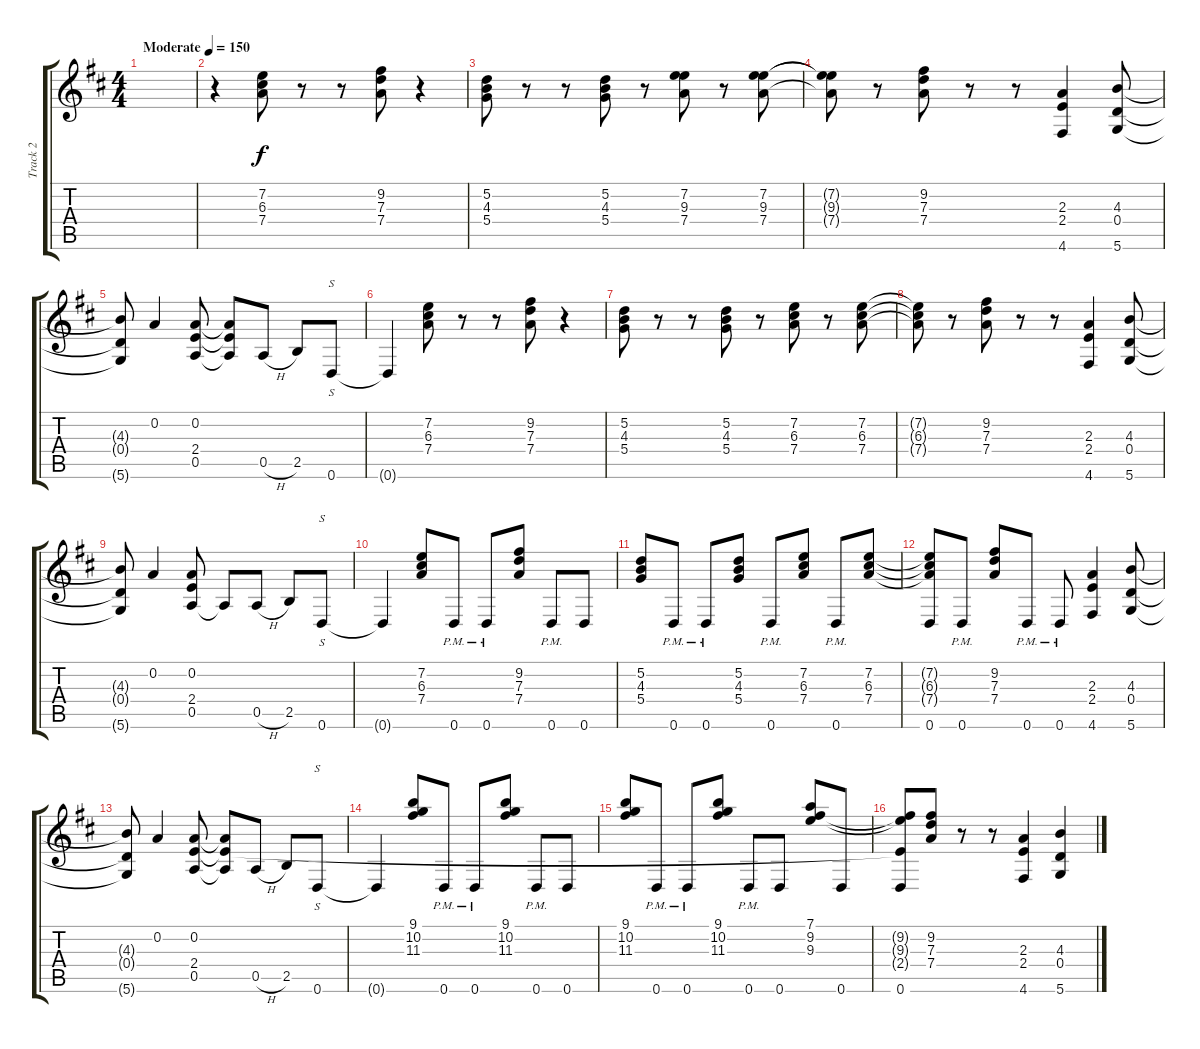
\track ("Track 2" "Track 2") {instrument acousticguitarsteel}
\staff {score tabs}
\tuning (D4 A3 G3 D3 A2 D2) {hide}
\ts (4 4)
\tempo (150 "Moderate")
\clef g2
\ks d
|
r.4 (7.2 6.3 7.4).8 r.8 r.8 (9.2 7.3 7.4).8 r.4 |
(5.2 4.3 5.4).8 r.8 r.8 (5.2 4.3 5.4).8 r.8 (7.2 9.3 7.4).8 r.8 (7.2 9.3 7.4).8 |
(7.2{t} 9.3{t} 7.4{t}).8 r.8 (9.2 7.3 7.4).8 r.8 r.8 (2.3 2.4 4.6).4 (4.3 0.4 5.6).8 |
(4.3{t} 0.4{t} 5.6{t}).8 0.2.4 (0.2 2.4 0.5).8 (0.2{t} 2.4{t} 0.5{t}).8 0.5{h}.8 2.5.8 0.6.8{s} |
0.6{t}.4 (7.2 6.3 7.4).8 r.8 r.8 (9.2 7.3 7.4).8 r.4 |
(5.2 4.3 5.4).8 r.8 r.8 (5.2 4.3 5.4).8 r.8 (7.2 6.3 7.4).8 r.8 (7.2 6.3 7.4).8 |
(7.2{t} 6.3{t} 7.4{t}).8 r.8 (9.2 7.3 7.4).8 r.8 r.8 (2.3 2.4 4.6).4 (4.3 0.4 5.6).8 |
(4.3{t} 0.4{t} 5.6{t}).8 0.2.4 (0.2 2.4 0.5).8 0.5{t}.8 0.5{h}.8 2.5.8 0.6.8{s} |
0.6{t}.4 (7.2 6.3 7.4).8 0.6{pm}.8 0.6{pm}.8 (9.2 7.3 7.4).8 0.6{pm}.8 0.6.8 |
(5.2 4.3 5.4).8 0.6{pm}.8 0.6{pm}.8 (5.2 4.3 5.4).8 0.6{pm}.8 (7.2 6.3 7.4).8 0.6{pm}.8 (7.2 6.3 7.4).8 |
(7.2{t} 6.3{t} 7.4{t} 0.6).8 0.6{pm}.8 (9.2 7.3 7.4).8 0.6{pm}.8 0.6{pm}.8 (2.3 2.4 4.6).4 (4.3 0.4 5.6).8 |
(4.3{t} 0.4{t} 5.6{t}).8 0.2.4 (0.2 2.4 0.5).8 (0.2{t} 2.4{t} 0.5{t}).8 0.5{h}.8 2.5.8 0.6.8{s} |
0.6{t}.4 (9.1 10.2 11.3).8 0.6{pm}.8 0.6{pm}.8 (9.1 10.2 11.3).8 0.6{pm}.8 0.6.8 |
(9.1 10.2 11.3).8 0.6{pm}.8 0.6{pm}.8 (9.1 10.2 11.3).8 0.6{pm}.8 0.6.8 (7.1 9.2 9.3).8 0.6.8 |
(9.2{t} 9.3{t} 2.4{t} 0.6).8 (9.2 7.3 7.4).8 r.8 r.8 (2.3 2.4 4.6).4 (4.3 0.4 5.6).4
